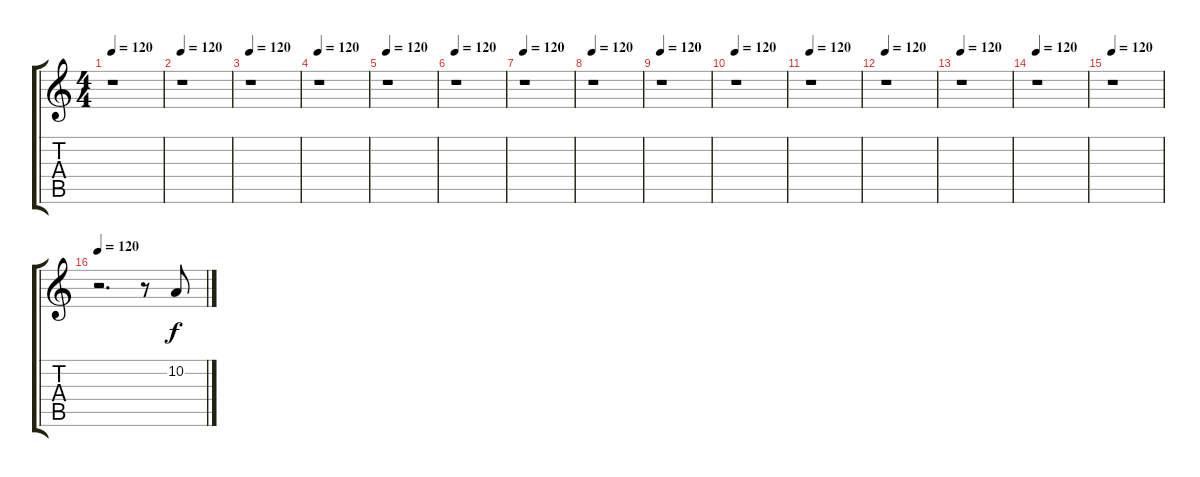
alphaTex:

\track "" {instrument lead6voice}
\staff {score tabs}
\tuning (E4 B3 G3 D3 A2 E2) {hide}
\ts (4 4)
\tempo 120
\clef g2
\ks c
r.1{dy f instrument lead6voice} |
\tempo 120
r.1 |
\tempo 120
r.1 |
\tempo 120
r.1 |
\tempo 120
r.1 |
\tempo 120
r.1 |
\tempo 120
r.1 |
\tempo 120
r.1 |
\tempo 120
r.1 |
\tempo 120
r.1 |
\tempo 120
r.1 |
\tempo 120
r.1 |
\tempo 120
r.1 |
\tempo 120
r.1 |
\tempo 120
r.1 |
\tempo 120
r.2{d} r.8 10.2.8
